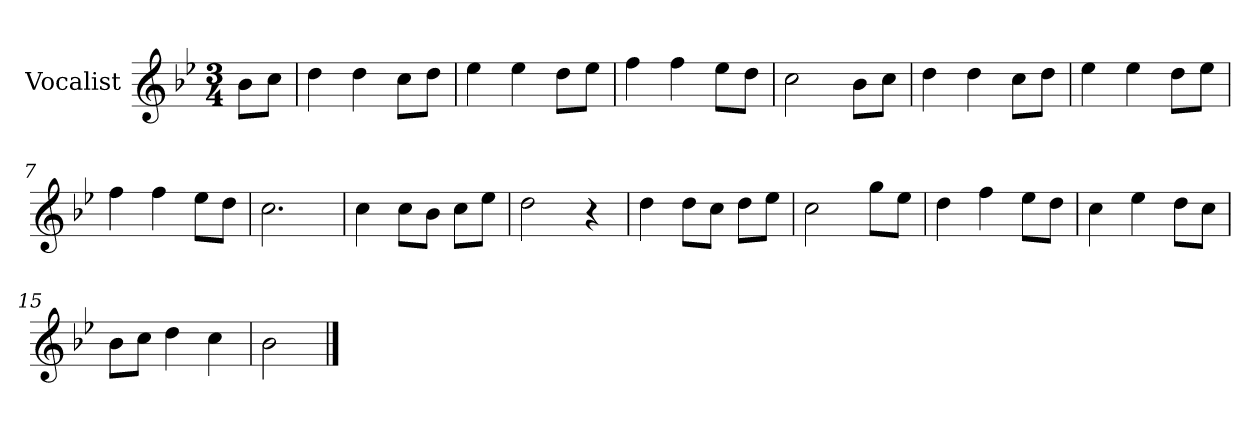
**kern
*part1
*staff1
*I"Vocalist
*k[b-e-]
*B-:
*M3/4
=
8b-L
8ccJ
=1
4dd
4dd
8ccL
8ddJ
=2
4ee-
4ee-
8ddL
8ee-J
=3
4ff
4ff
8ee-L
8ddJ
=4
2cc
8b-L
8ccJ
=5
4dd
4dd
8ccL
8ddJ
=6
4ee-
4ee-
8ddL
8ee-J
=7
4ff
4ff
8ee-L
8ddJ
=8
2.cc
=9
4cc
8ccL
8b-J
8ccL
8ee-J
=10
2dd
4r
=11
4dd
8ddL
8ccJ
8ddL
8ee-J
=12
2cc
8ggL
8ee-J
=13
4dd
4ff
8ee-L
8ddJ
=14
4cc
4ee-
8ddL
8ccJ
=15
8b-L
8ccJ
4dd
4cc
=16
2b-
==
*-
